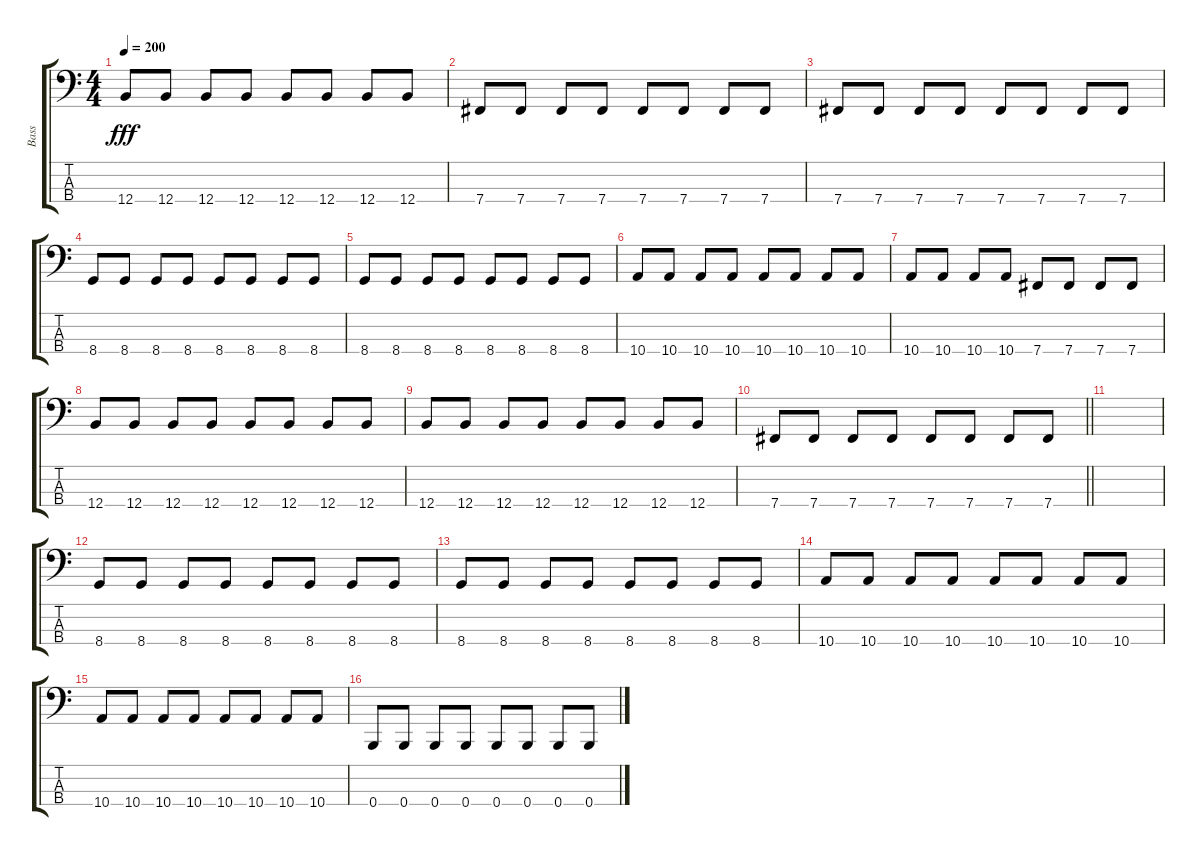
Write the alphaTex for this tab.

\track ("Bass" "Bass") {instrument electricbasspick}
\staff {score tabs}
\tuning (E2 B1 Gb1 B0) {hide}
\ts (4 4)
\tempo 200
\clef f4
\ks c
12.4.8{dy fff} 12.4.8 12.4.8 12.4.8 12.4.8 12.4.8 12.4.8 12.4.8 |
7.4.8 7.4.8 7.4.8 7.4.8 7.4.8 7.4.8 7.4.8 7.4.8 |
7.4.8 7.4.8 7.4.8 7.4.8 7.4.8 7.4.8 7.4.8 7.4.8 |
8.4.8 8.4.8 8.4.8 8.4.8 8.4.8 8.4.8 8.4.8 8.4.8 |
8.4.8 8.4.8 8.4.8 8.4.8 8.4.8 8.4.8 8.4.8 8.4.8 |
10.4.8 10.4.8 10.4.8 10.4.8 10.4.8 10.4.8 10.4.8 10.4.8 |
10.4.8 10.4.8 10.4.8 10.4.8 7.4.8 7.4.8 7.4.8 7.4.8 |
12.4.8 12.4.8 12.4.8 12.4.8 12.4.8 12.4.8 12.4.8 12.4.8 |
12.4.8 12.4.8 12.4.8 12.4.8 12.4.8 12.4.8 12.4.8 12.4.8 |
\barLineRight lightlight
7.4.8 7.4.8 7.4.8 7.4.8 7.4.8 7.4.8 7.4.8 7.4.8 |
\section ("" "")
|
8.4.8 8.4.8 8.4.8 8.4.8 8.4.8 8.4.8 8.4.8 8.4.8 |
8.4.8 8.4.8 8.4.8 8.4.8 8.4.8 8.4.8 8.4.8 8.4.8 |
10.4.8 10.4.8 10.4.8 10.4.8 10.4.8 10.4.8 10.4.8 10.4.8 |
10.4.8 10.4.8 10.4.8 10.4.8 10.4.8 10.4.8 10.4.8 10.4.8 |
0.4.8 0.4.8 0.4.8 0.4.8 0.4.8 0.4.8 0.4.8 0.4.8
